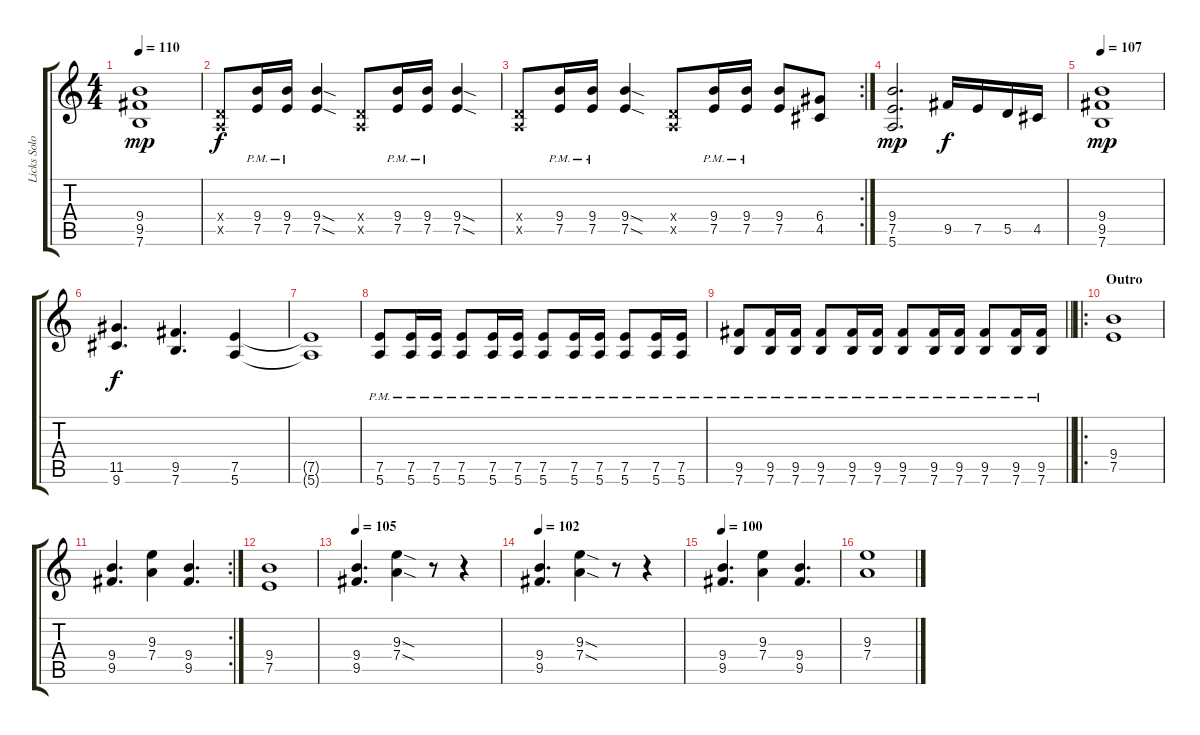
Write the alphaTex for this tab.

\track ("Licks Solo" "Licks Solo") {instrument distortionguitar}
\staff {score tabs}
\tuning (E4 B3 G3 D3 A2 E2) {hide}
\ts (4 4)
\tempo 110
\clef g2
\ks c
(9.4 9.5 7.6).1{dy mp} |
(0.4{x} 0.5{x}).8{dy f} (9.4{pm} 7.5{pm}).16 (9.4{pm} 7.5{pm}).16 (9.4{sod} 7.5{sod}).4 (0.4{x} 0.5{x}).8 (9.4{pm} 7.5{pm}).16 (9.4{pm} 7.5{pm}).16 (9.4{sod} 7.5{sod}).4 |
\rc 2
(0.4{x} 0.5{x}).8 (9.4{pm} 7.5{pm}).16 (9.4{pm} 7.5{pm}).16 (9.4{sod} 7.5{sod}).4 (0.4{x} 0.5{x}).8 (9.4{pm} 7.5{pm}).16 (9.4{pm} 7.5{pm}).16 (9.4 7.5).8 (6.4 4.5).8 |
(9.4 7.5 5.6).2{d dy mp} 9.5.16{dy f} 7.5.16 5.5.16 4.5.16 |
\tempo 107
(9.4 9.5 7.6).1{dy mp} |
(11.5 9.6).4{d dy f} (9.5 7.6).4{d} (7.5 5.6).4 |
(7.5{t} 5.6{t}).1 |
(7.5{pm} 5.6).8 (7.5{pm} 5.6).16 (7.5{pm} 5.6).16 (7.5{pm} 5.6).8 (7.5{pm} 5.6).16 (7.5{pm} 5.6).16 (7.5{pm} 5.6).8 (7.5{pm} 5.6).16 (7.5{pm} 5.6).16 (7.5{pm} 5.6).8 (7.5{pm} 5.6).16 (7.5{pm} 5.6).16 |
\barLineRight lightlight
(9.5 7.6{pm}).8 (9.5 7.6{pm}).16 (9.5 7.6{pm}).16 (9.5 7.6{pm}).8 (9.5 7.6{pm}).16 (9.5 7.6{pm}).16 (9.5 7.6{pm}).8 (9.5 7.6{pm}).16 (9.5 7.6{pm}).16 (9.5 7.6{pm}).8 (9.5 7.6{pm}).16 (9.5 7.6{pm}).16 |
\ro
\section ("" "Outro")
(9.4 7.5).1 |
\rc 2
(9.4 9.5).4{d} (9.3 7.4).4 (9.4 9.5).4{d} |
(9.4 7.5).1 |
\tempo 105
(9.4 9.5).4{d} (9.3{sod} 7.4{sod}).4 r.8 r.4 |
\tempo 102
(9.4 9.5).4{d} (9.3{sod} 7.4{sod}).4 r.8 r.4 |
\tempo 100
(9.4 9.5).4{d} (9.3 7.4).4 (9.4 9.5).4{d} |
(9.3 7.4).1
